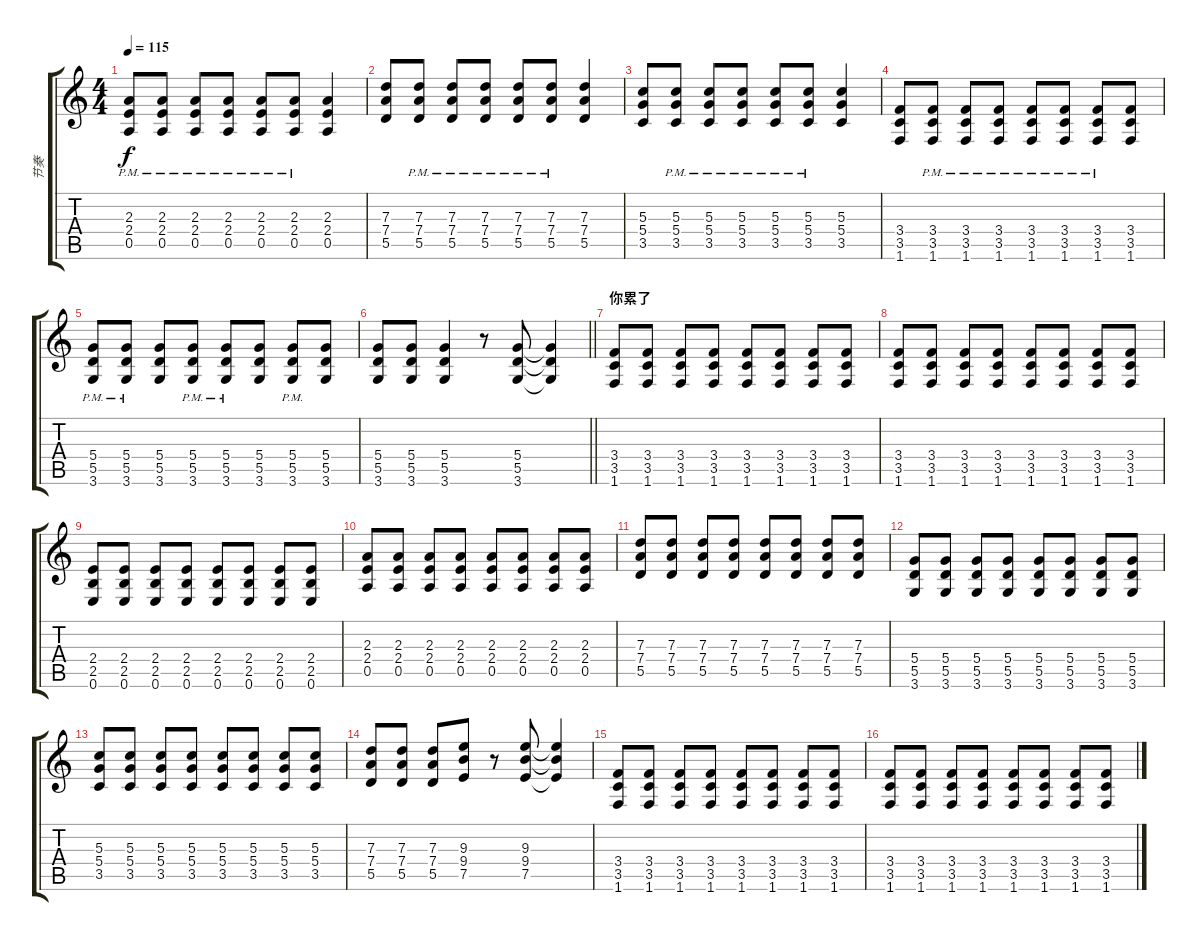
\track ("节奏" "节奏") {instrument overdrivenguitar}
\staff {score tabs}
\tuning (E4 B3 G3 D3 A2 E2) {hide}
\ts (4 4)
\tempo 115
\clef g2
\ks c
(2.3{pm} 2.4{pm} 0.5{pm}).8{dy f} (2.3{pm} 2.4{pm} 0.5{pm}).8 (2.3{pm} 2.4{pm} 0.5{pm}).8 (2.3{pm} 2.4{pm} 0.5{pm}).8 (2.3{pm} 2.4{pm} 0.5{pm}).8 (2.3{pm} 2.4{pm} 0.5{pm}).8 (2.3 2.4 0.5).4 |
(7.3 7.4 5.5).8 (7.3{pm} 7.4{pm} 5.5{pm}).8 (7.3{pm} 7.4{pm} 5.5{pm}).8 (7.3{pm} 7.4{pm} 5.5{pm}).8 (7.3{pm} 7.4{pm} 5.5{pm}).8 (7.3{pm} 7.4{pm} 5.5{pm}).8 (7.3 7.4 5.5).4 |
(5.3 5.4 3.5).8 (5.3{pm} 5.4{pm} 3.5{pm}).8 (5.3{pm} 5.4{pm} 3.5{pm}).8 (5.3{pm} 5.4{pm} 3.5{pm}).8 (5.3{pm} 5.4{pm} 3.5{pm}).8 (5.3{pm} 5.4{pm} 3.5{pm}).8 (5.3 5.4 3.5).4 |
(3.4 3.5 1.6).8 (3.4{pm} 3.5{pm} 1.6{pm}).8 (3.4{pm} 3.5{pm} 1.6{pm}).8 (3.4{pm} 3.5{pm} 1.6{pm}).8 (3.4{pm} 3.5{pm} 1.6{pm}).8 (3.4{pm} 3.5{pm} 1.6{pm}).8 (3.4{pm} 3.5{pm} 1.6{pm}).8 (3.4 3.5 1.6).8 |
(5.4{pm} 5.5{pm} 3.6{pm}).8 (5.4{pm} 5.5{pm} 3.6{pm}).8 (5.4 5.5 3.6).8 (5.4{pm} 5.5{pm} 3.6{pm}).8 (5.4{pm} 5.5{pm} 3.6{pm}).8 (5.4 5.5 3.6).8 (5.4{pm} 5.5{pm} 3.6{pm}).8 (5.4 5.5 3.6).8 |
\barLineRight lightlight
(5.4 5.5 3.6).8 (5.4 5.5 3.6).8 (5.4 5.5 3.6).4 r.8 (5.4 5.5 3.6).8 (5.4{t} 5.5{t} 3.6{t}).4 |
\section ("" "你累了")
(3.4 3.5 1.6).8 (3.4 3.5 1.6).8 (3.4 3.5 1.6).8 (3.4 3.5 1.6).8 (3.4 3.5 1.6).8 (3.4 3.5 1.6).8 (3.4 3.5 1.6).8 (3.4 3.5 1.6).8 |
(3.4 3.5 1.6).8 (3.4 3.5 1.6).8 (3.4 3.5 1.6).8 (3.4 3.5 1.6).8 (3.4 3.5 1.6).8 (3.4 3.5 1.6).8 (3.4 3.5 1.6).8 (3.4 3.5 1.6).8 |
(2.4 2.5 0.6).8 (2.4 2.5 0.6).8 (2.4 2.5 0.6).8 (2.4 2.5 0.6).8 (2.4 2.5 0.6).8 (2.4 2.5 0.6).8 (2.4 2.5 0.6).8 (2.4 2.5 0.6).8 |
(2.3 2.4 0.5).8 (2.3 2.4 0.5).8 (2.3 2.4 0.5).8 (2.3 2.4 0.5).8 (2.3 2.4 0.5).8 (2.3 2.4 0.5).8 (2.3 2.4 0.5).8 (2.3 2.4 0.5).8 |
(7.3 7.4 5.5).8 (7.3 7.4 5.5).8 (7.3 7.4 5.5).8 (7.3 7.4 5.5).8 (7.3 7.4 5.5).8 (7.3 7.4 5.5).8 (7.3 7.4 5.5).8 (7.3 7.4 5.5).8 |
(5.4 5.5 3.6).8 (5.4 5.5 3.6).8 (5.4 5.5 3.6).8 (5.4 5.5 3.6).8 (5.4 5.5 3.6).8 (5.4 5.5 3.6).8 (5.4 5.5 3.6).8 (5.4 5.5 3.6).8 |
(5.3 5.4 3.5).8 (5.3 5.4 3.5).8 (5.3 5.4 3.5).8 (5.3 5.4 3.5).8 (5.3 5.4 3.5).8 (5.3 5.4 3.5).8 (5.3 5.4 3.5).8 (5.3 5.4 3.5).8 |
(7.3 7.4 5.5).8 (7.3 7.4 5.5).8 (7.3 7.4 5.5).8 (9.3 9.4 7.5).8 r.8 (9.3 9.4 7.5).8 (9.3{t} 9.4{t} 7.5{t}).4 |
(3.4 3.5 1.6).8 (3.4 3.5 1.6).8 (3.4 3.5 1.6).8 (3.4 3.5 1.6).8 (3.4 3.5 1.6).8 (3.4 3.5 1.6).8 (3.4 3.5 1.6).8 (3.4 3.5 1.6).8 |
(3.4 3.5 1.6).8 (3.4 3.5 1.6).8 (3.4 3.5 1.6).8 (3.4 3.5 1.6).8 (3.4 3.5 1.6).8 (3.4 3.5 1.6).8 (3.4 3.5 1.6).8 (3.4 3.5 1.6).8
